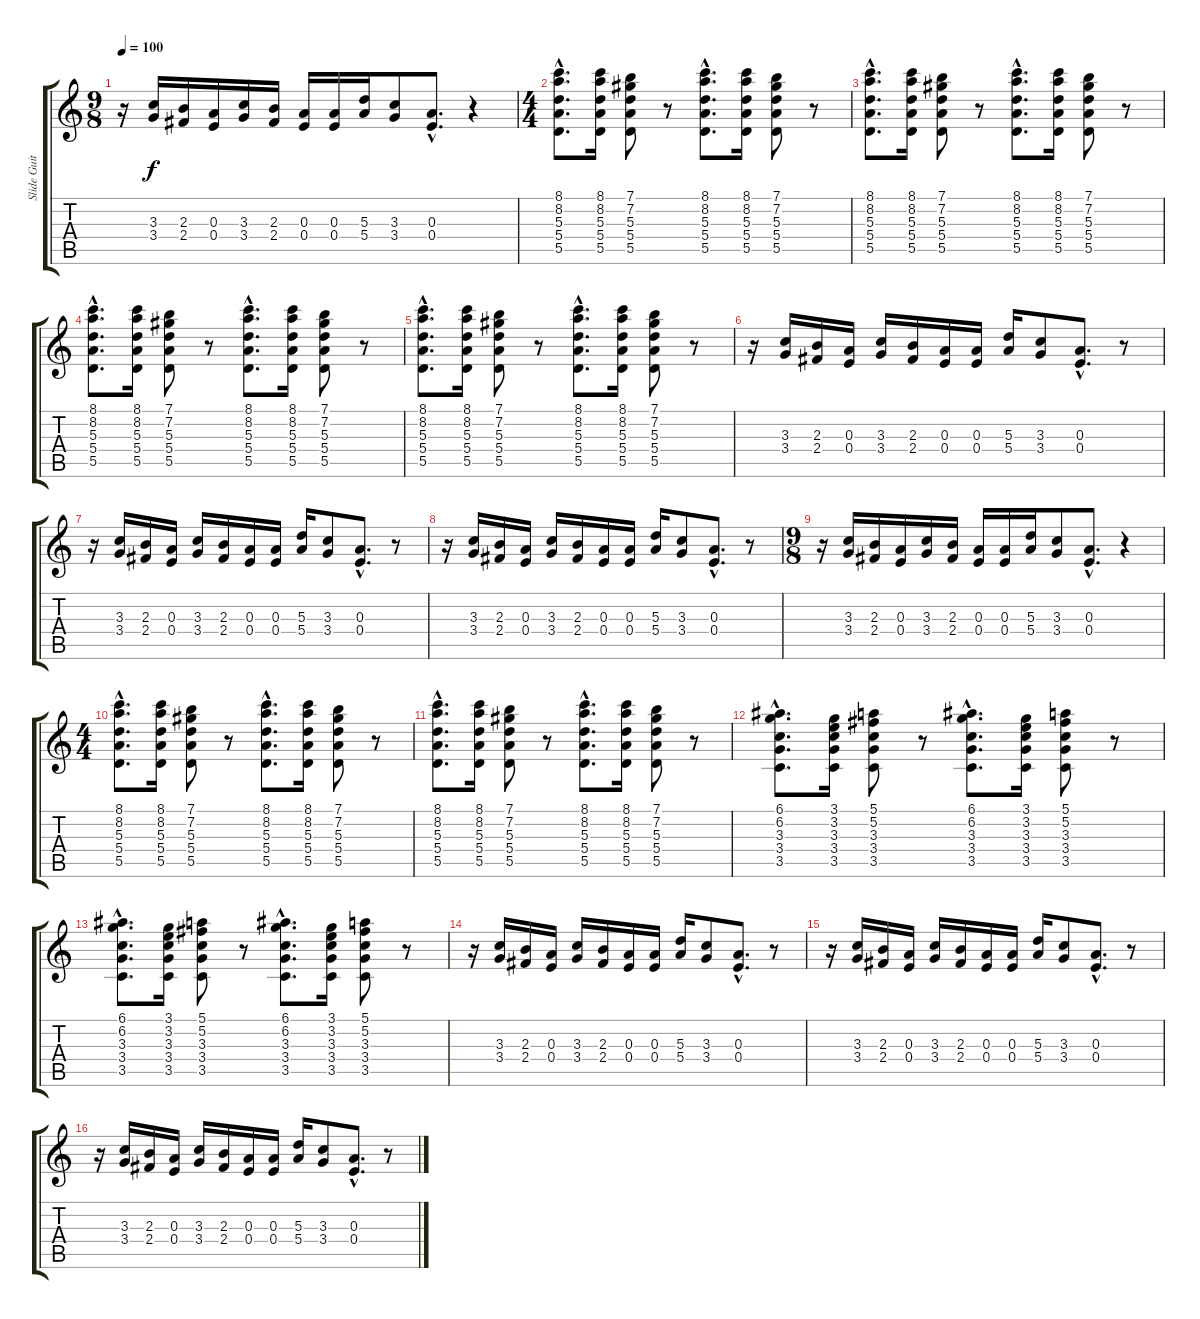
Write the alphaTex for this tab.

\track ("Slide Guitar" "Slide Guit") {instrument distortionguitar}
\staff {score tabs}
\tuning (E4 Db4 A3 E3 A2 E2) {hide}
\ts (9 8)
\tempo 100
\clef g2
\ks c
r.16{dy f} (3.3 3.4).16 (2.3 2.4).16 (0.3 0.4).16 (3.3 3.4).16 (2.3 2.4).16 (0.3 0.4).16 (0.3 0.4).16 (5.3 5.4).16 (3.3 3.4).8 (0.3{hac} 0.4{hac}).8{d} r.4 |
\ts (4 4)
(8.1{hac} 8.2{hac} 5.3{hac} 5.4{hac} 5.5{hac}).8{d} (8.1 8.2 5.3 5.4 5.5).16 (7.1 7.2 5.3 5.4 5.5).8 r.8 (8.1{hac} 8.2{hac} 5.3{hac} 5.4{hac} 5.5{hac}).8{d} (8.1 8.2 5.3 5.4 5.5).16 (7.1 7.2 5.3 5.4 5.5).8 r.8 |
(8.1{hac} 8.2{hac} 5.3{hac} 5.4{hac} 5.5{hac}).8{d} (8.1 8.2 5.3 5.4 5.5).16 (7.1 7.2 5.3 5.4 5.5).8 r.8 (8.1{hac} 8.2{hac} 5.3{hac} 5.4{hac} 5.5{hac}).8{d} (8.1 8.2 5.3 5.4 5.5).16 (7.1 7.2 5.3 5.4 5.5).8 r.8 |
(8.1{hac} 8.2{hac} 5.3{hac} 5.4{hac} 5.5{hac}).8{d} (8.1 8.2 5.3 5.4 5.5).16 (7.1 7.2 5.3 5.4 5.5).8 r.8 (8.1{hac} 8.2{hac} 5.3{hac} 5.4{hac} 5.5{hac}).8{d} (8.1 8.2 5.3 5.4 5.5).16 (7.1 7.2 5.3 5.4 5.5).8 r.8 |
(8.1{hac} 8.2{hac} 5.3{hac} 5.4{hac} 5.5{hac}).8{d} (8.1 8.2 5.3 5.4 5.5).16 (7.1 7.2 5.3 5.4 5.5).8 r.8 (8.1{hac} 8.2{hac} 5.3{hac} 5.4{hac} 5.5{hac}).8{d} (8.1 8.2 5.3 5.4 5.5).16 (7.1 7.2 5.3 5.4 5.5).8 r.8 |
r.16 (3.3 3.4).16 (2.3 2.4).16 (0.3 0.4).16 (3.3 3.4).16 (2.3 2.4).16 (0.3 0.4).16 (0.3 0.4).16 (5.3 5.4).16 (3.3 3.4).8 (0.3{hac} 0.4{hac}).8{d} r.8 |
r.16 (3.3 3.4).16 (2.3 2.4).16 (0.3 0.4).16 (3.3 3.4).16 (2.3 2.4).16 (0.3 0.4).16 (0.3 0.4).16 (5.3 5.4).16 (3.3 3.4).8 (0.3{hac} 0.4{hac}).8{d} r.8 |
r.16 (3.3 3.4).16 (2.3 2.4).16 (0.3 0.4).16 (3.3 3.4).16 (2.3 2.4).16 (0.3 0.4).16 (0.3 0.4).16 (5.3 5.4).16 (3.3 3.4).8 (0.3{hac} 0.4{hac}).8{d} r.8 |
\ts (9 8)
r.16 (3.3 3.4).16 (2.3 2.4).16 (0.3 0.4).16 (3.3 3.4).16 (2.3 2.4).16 (0.3 0.4).16 (0.3 0.4).16 (5.3 5.4).16 (3.3 3.4).8 (0.3{hac} 0.4{hac}).8{d} r.4 |
\ts (4 4)
(8.1{hac} 8.2{hac} 5.3{hac} 5.4{hac} 5.5{hac}).8{d} (8.1 8.2 5.3 5.4 5.5).16 (7.1 7.2 5.3 5.4 5.5).8 r.8 (8.1{hac} 8.2{hac} 5.3{hac} 5.4{hac} 5.5{hac}).8{d} (8.1 8.2 5.3 5.4 5.5).16 (7.1 7.2 5.3 5.4 5.5).8 r.8 |
(8.1{hac} 8.2{hac} 5.3{hac} 5.4{hac} 5.5{hac}).8{d} (8.1 8.2 5.3 5.4 5.5).16 (7.1 7.2 5.3 5.4 5.5).8 r.8 (8.1{hac} 8.2{hac} 5.3{hac} 5.4{hac} 5.5{hac}).8{d} (8.1 8.2 5.3 5.4 5.5).16 (7.1 7.2 5.3 5.4 5.5).8 r.8 |
(6.1{hac} 6.2{hac} 3.3{hac} 3.4{hac} 3.5{hac}).8{d} (3.1 3.2 3.3 3.4 3.5).16 (5.1 5.2 3.3 3.4 3.5).8 r.8 (6.1{hac} 6.2{hac} 3.3{hac} 3.4{hac} 3.5{hac}).8{d} (3.1 3.2 3.3 3.4 3.5).16 (5.1 5.2 3.3 3.4 3.5).8 r.8 |
(6.1{hac} 6.2{hac} 3.3{hac} 3.4{hac} 3.5{hac}).8{d} (3.1 3.2 3.3 3.4 3.5).16 (5.1 5.2 3.3 3.4 3.5).8 r.8 (6.1{hac} 6.2{hac} 3.3{hac} 3.4{hac} 3.5{hac}).8{d} (3.1 3.2 3.3 3.4 3.5).16 (5.1 5.2 3.3 3.4 3.5).8 r.8 |
r.16 (3.3 3.4).16 (2.3 2.4).16 (0.3 0.4).16 (3.3 3.4).16 (2.3 2.4).16 (0.3 0.4).16 (0.3 0.4).16 (5.3 5.4).16 (3.3 3.4).8 (0.3{hac} 0.4{hac}).8{d} r.8 |
r.16 (3.3 3.4).16 (2.3 2.4).16 (0.3 0.4).16 (3.3 3.4).16 (2.3 2.4).16 (0.3 0.4).16 (0.3 0.4).16 (5.3 5.4).16 (3.3 3.4).8 (0.3{hac} 0.4{hac}).8{d} r.8 |
r.16 (3.3 3.4).16 (2.3 2.4).16 (0.3 0.4).16 (3.3 3.4).16 (2.3 2.4).16 (0.3 0.4).16 (0.3 0.4).16 (5.3 5.4).16 (3.3 3.4).8 (0.3{hac} 0.4{hac}).8{d} r.8
